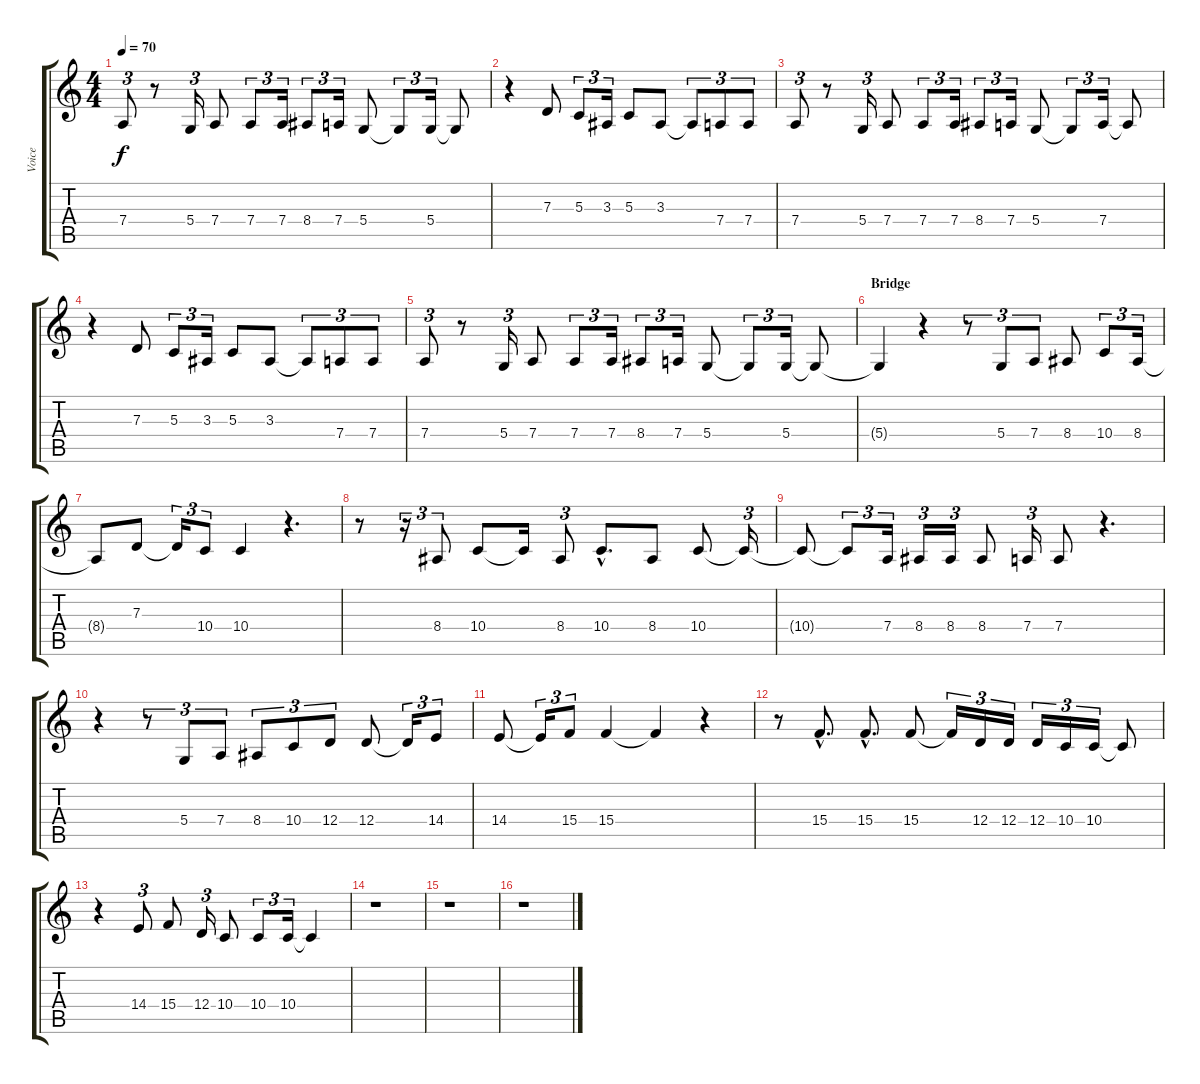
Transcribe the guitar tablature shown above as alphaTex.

\track ("Voice" "Voice") {instrument flute}
\staff {score tabs}
\tuning (E4 B3 G3 D3 A2 E2) {hide}
\ts (4 4)
\tempo 70
\clef g2
\ks c
7.4.8{tu (3 2) dy f} r.8 5.4.16{tu (3 2)} 7.4.8 7.4.8{tu (3 2)} 7.4.16{tu (3 2)} 8.4.8{tu (3 2)} 7.4.16{tu (3 2)} 5.4.8 5.4{t}.8{tu (3 2)} 5.4.16{tu (3 2)} 5.4{t}.8 |
r.4 7.3.8 5.3.8{tu (3 2)} 3.3.16{tu (3 2)} 5.3.8 3.3.8 3.3{t}.8{tu (3 2)} 7.4.8{tu (3 2)} 7.4.8{tu (3 2)} |
7.4.8{tu (3 2)} r.8 5.4.16{tu (3 2)} 7.4.8 7.4.8{tu (3 2)} 7.4.16{tu (3 2)} 8.4.8{tu (3 2)} 7.4.16{tu (3 2)} 5.4.8 5.4{t}.8{tu (3 2)} 7.4.16{tu (3 2)} 7.4{t}.8 |
r.4 7.3.8 5.3.8{tu (3 2)} 3.3.16{tu (3 2)} 5.3.8 3.3.8 3.3{t}.8{tu (3 2)} 7.4.8{tu (3 2)} 7.4.8{tu (3 2)} |
7.4.8{tu (3 2)} r.8 5.4.16{tu (3 2)} 7.4.8 7.4.8{tu (3 2)} 7.4.16{tu (3 2)} 8.4.8{tu (3 2)} 7.4.16{tu (3 2)} 5.4.8 5.4{t}.8{tu (3 2)} 5.4.16{tu (3 2)} 5.4{t}.8 |
\section ("" "Bridge")
5.4{t}.4 r.4 r.8{tu (3 2)} 5.4.8{tu (3 2)} 7.4.8{tu (3 2)} 8.4.8 10.4.8{tu (3 2)} 8.4.16{tu (3 2)} |
8.4{t}.8 7.3.8 7.3{t}.16{tu (3 2)} 10.4.8{tu (3 2)} 10.4.4 r.4{d} |
r.8 r.16{tu (3 2)} 8.4.8{tu (3 2)} 10.4.8 10.4{t}.16 8.4.8{tu (3 2)} 10.4{hac}.8{d} 8.4.8 10.4.8 10.4{t}.16{tu (3 2)} |
10.4{t}.8 10.4{t}.8{tu (3 2)} 7.4.16{tu (3 2)} 8.4.16{tu (3 2)} 8.4.16{tu (3 2)} 8.4.8 7.4.16{tu (3 2)} 7.4.8 r.4{d} |
r.4 r.8{tu (3 2)} 5.4.8{tu (3 2)} 7.4.8{tu (3 2)} 8.4.8{tu (3 2)} 10.4.8{tu (3 2)} 12.4.8{tu (3 2)} 12.4.8 12.4{t}.16{tu (3 2)} 14.4.8{tu (3 2)} |
14.4.8 14.4{t}.16{tu (3 2)} 15.4.8{tu (3 2)} 15.4.4 15.4{t}.4 r.4 |
r.8 15.4{hac}.8{d} 15.4{hac}.8{d} 15.4.8 15.4{t}.16{tu (3 2)} 12.4.16{tu (3 2)} 12.4.16{tu (3 2)} 12.4.16{tu (3 2)} 10.4.16{tu (3 2)} 10.4.16{tu (3 2)} 10.4{t}.8 |
r.4 14.4.8{tu (3 2)} 15.4.8 12.4.16{tu (3 2)} 10.4.8 10.4.8{tu (3 2)} 10.4.16{tu (3 2)} 10.4{t}.4 |
r.1 |
r.1 |
r.1
